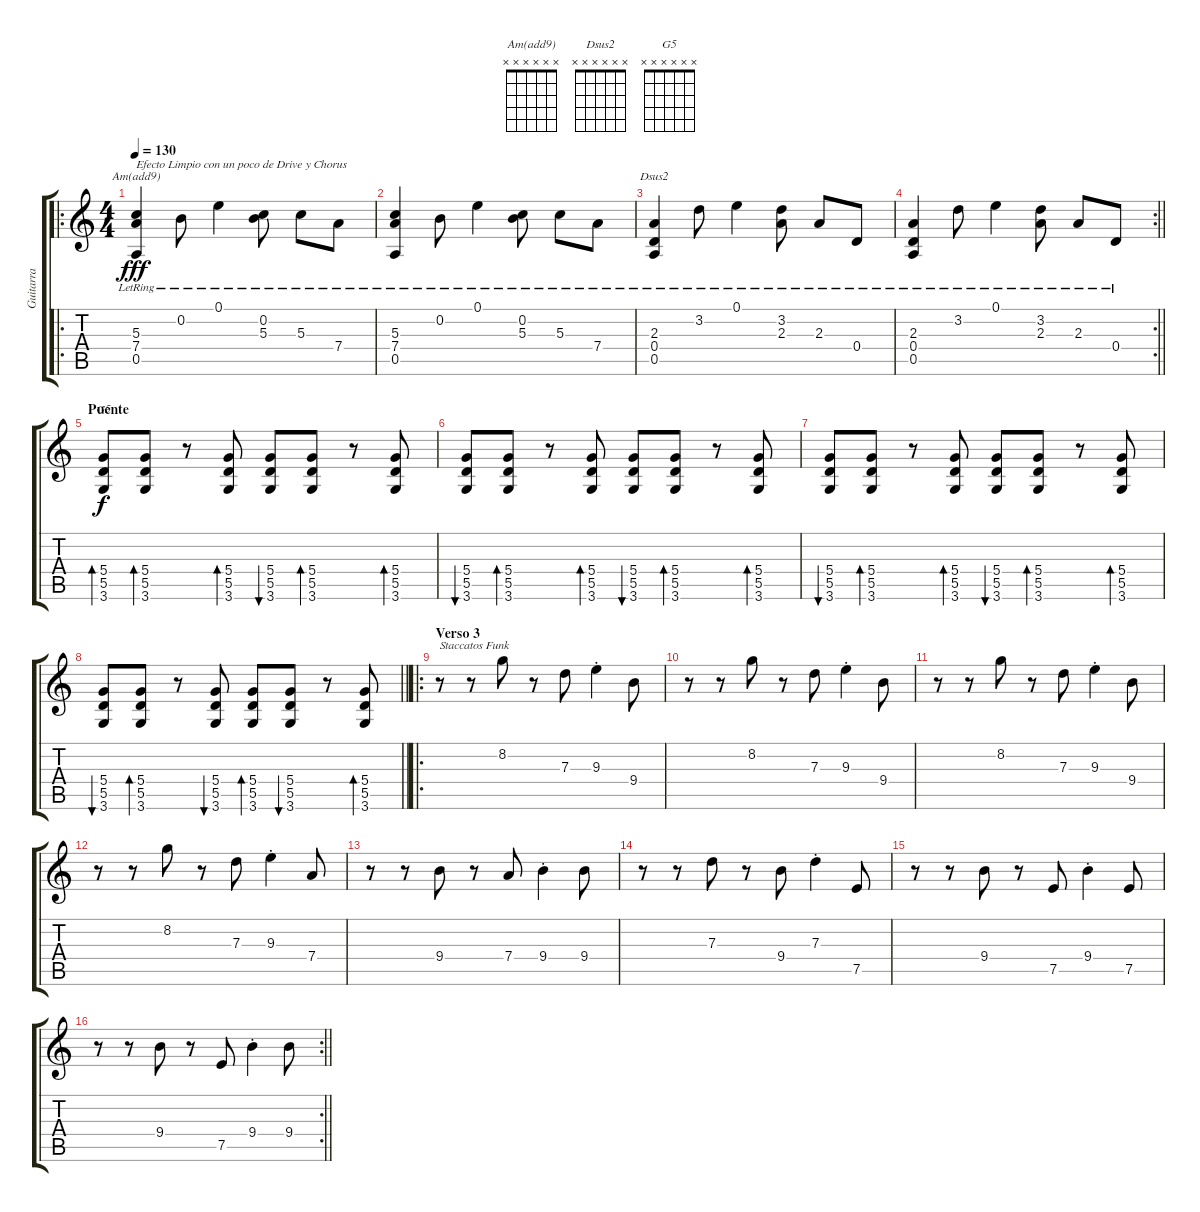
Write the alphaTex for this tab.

\track ("Guitarra" "Guitarra") {instrument overdrivenguitar}
\staff {score tabs}
\tuning (E4 B3 G3 D3 A2 E2) {hide}
\chord ("Am(add9)" x x x x x x)
\chord ("Dsus2" x x x x x x)
\chord ("G5" x x x x x x)
\ro
\ts (4 4)
\tempo 130
\clef g2
\ks c
(5.3{lr} 7.4{lr} 0.5{lr}).4{ch "Am(add9)" txt "Efecto Limpio con un poco de Drive y Chorus" dy fff} 0.2{lr}.8 0.1{lr}.4 (0.2{lr} 5.3{lr}).8 5.3{lr}.8 7.4{lr}.8 |
(5.3{lr} 7.4{lr} 0.5{lr}).4 0.2{lr}.8 0.1{lr}.4 (0.2{lr} 5.3{lr}).8 5.3{lr}.8 7.4{lr}.8 |
(2.3{lr} 0.4{lr} 0.5{lr}).4{ch "Dsus2"} 3.2{lr}.8 0.1{lr}.4 (3.2{lr} 2.3{lr}).8 2.3{lr}.8 0.4{lr}.8 |
\rc 2
\barLineRight lightlight
(2.3{lr} 0.4{lr} 0.5{lr}).4 3.2{lr}.8 0.1{lr}.4 (3.2{lr} 2.3{lr}).8 2.3{lr}.8 0.4{lr}.8 |
\section ("" "Puente")
(5.4 5.5 3.6).8{bd 60 ch "G5" dy f instrument overdrivenguitar} (5.4 5.5 3.6).8{bd 60} r.8 (5.4 5.5 3.6).8{bd 60} (5.4 5.5 3.6).8{bu 60} (5.4 5.5 3.6).8{bd 60} r.8 (5.4 5.5 3.6).8{bd 60} |
(5.4 5.5 3.6).8{bu 60} (5.4 5.5 3.6).8{bd 60} r.8 (5.4 5.5 3.6).8{bd 60} (5.4 5.5 3.6).8{bu 60} (5.4 5.5 3.6).8{bd 60} r.8 (5.4 5.5 3.6).8{bd 60} |
(5.4 5.5 3.6).8{bu 60} (5.4 5.5 3.6).8{bd 60} r.8 (5.4 5.5 3.6).8{bd 60} (5.4 5.5 3.6).8{bu 60} (5.4 5.5 3.6).8{bd 60} r.8 (5.4 5.5 3.6).8{bd 60} |
\barLineRight lightlight
(5.4 5.5 3.6).8{bu 60} (5.4 5.5 3.6).8{bd 60} r.8 (5.4 5.5 3.6).8{bu 60} (5.4 5.5 3.6).8{bd 60} (5.4 5.5 3.6).8{bu 60} r.8 (5.4 5.5 3.6).8{bd 60} |
\ro
\section ("" "Verso 3")
r.8{txt "Staccatos Funk"} r.8 8.2.8 r.8 7.3.8 9.3{st}.4 9.4.8 |
r.8 r.8 8.2.8 r.8 7.3.8 9.3{st}.4 9.4.8 |
r.8 r.8 8.2.8 r.8 7.3.8 9.3{st}.4 9.4.8 |
r.8 r.8 8.2.8 r.8 7.3.8 9.3{st}.4 7.4.8 |
r.8 r.8 9.4.8 r.8 7.4.8 9.4{st}.4 9.4.8 |
r.8 r.8 7.3.8 r.8 9.4.8 7.3{st}.4 7.5.8 |
r.8 r.8 9.4.8 r.8 7.5.8 9.4{st}.4 7.5.8 |
\rc 2
\barLineRight lightlight
r.8 r.8 9.4.8 r.8 7.5.8 9.4{st}.4 9.4.8
